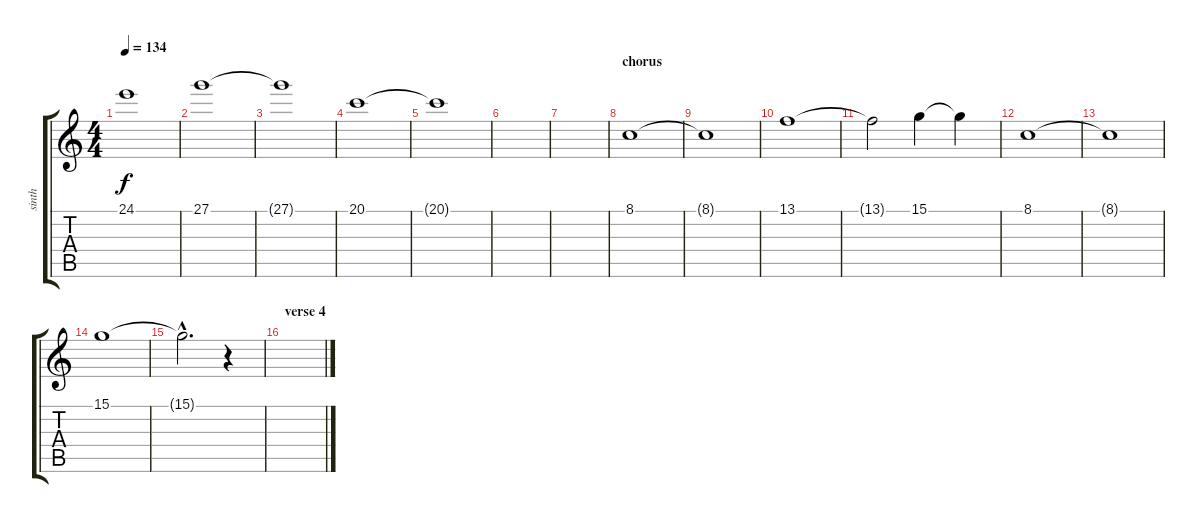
\track ("sinth" "sinth") {instrument stringensemble1}
\staff {score tabs}
\tuning (E4 B3 G3 D3 A2 E2) {hide}
\ts (4 4)
\tempo 134
\clef g2
\ks c
24.1{t}.1{dy f} |
27.1.1 |
27.1{t}.1 |
20.1.1 |
20.1{t}.1 |
|
|
\section ("" "chorus")
8.1.1 |
8.1{t}.1 |
13.1.1 |
13.1{t}.2 15.1.4 15.1{t}.4 |
8.1.1 |
8.1{t}.1 |
15.1.1 |
15.1{hac t}.2{d} r.4 |
\section ("" "verse 4")
